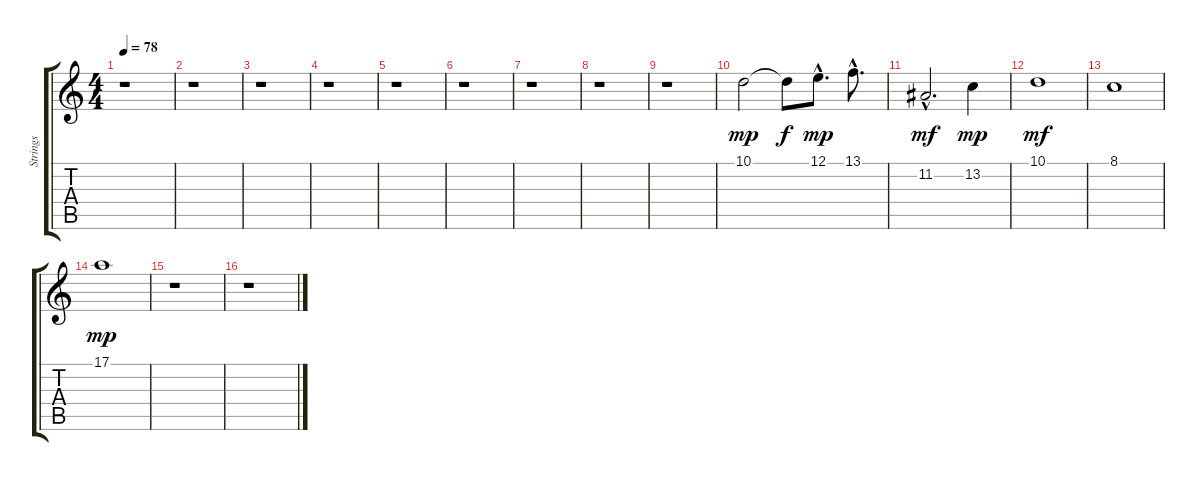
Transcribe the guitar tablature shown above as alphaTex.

\track ("Strings             " "Strings   ") {instrument stringensemble1}
\staff {score tabs}
\tuning (E4 B3 G3 D3 A2 E2) {hide}
\ts (4 4)
\tempo 78
\clef g2
\ks c
r.1{dy mp} |
r.1 |
r.1 |
r.1 |
r.1 |
r.1 |
r.1 |
r.1 |
r.1 |
10.1.2 10.1{t}.8{dy f} 12.1{hac}.8{d dy mp} 13.1{hac}.8{d} |
11.2{hac}.2{d dy mf} 13.2.4{dy mp} |
10.1.1{dy mf} |
8.1.1 |
17.1.1{dy mp} |
r.1 |
r.1
